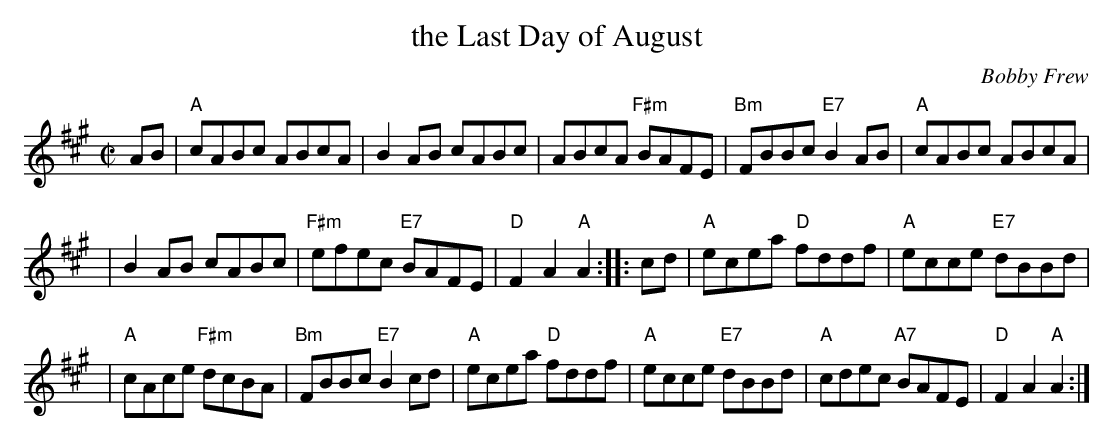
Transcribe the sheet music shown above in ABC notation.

X:1
T: the Last Day of August
C: Bobby Frew
M: C|
L: 1/8
K: A
AB \
| "A"cABc ABcA | B2AB cABc | ABcA "F#m"BAFE | "Bm"FBBc "E7"B2AB | "A"cABc ABcA |
| B2AB cABc | "F#m"efec "E7"BAFE | "D"F2A2 "A"A2 :: cd | "A"ecea "D"fddf | "A"ecce "E7"dBBd |
| "A"cAce "F#m"dcBA | "Bm"FBBc "E7"B2cd | "A"ecea "D"fddf | "A"ecce "E7"dBBd | "A"cdec "A7"BAFE | "D"F2A2 "A"A2 :|
